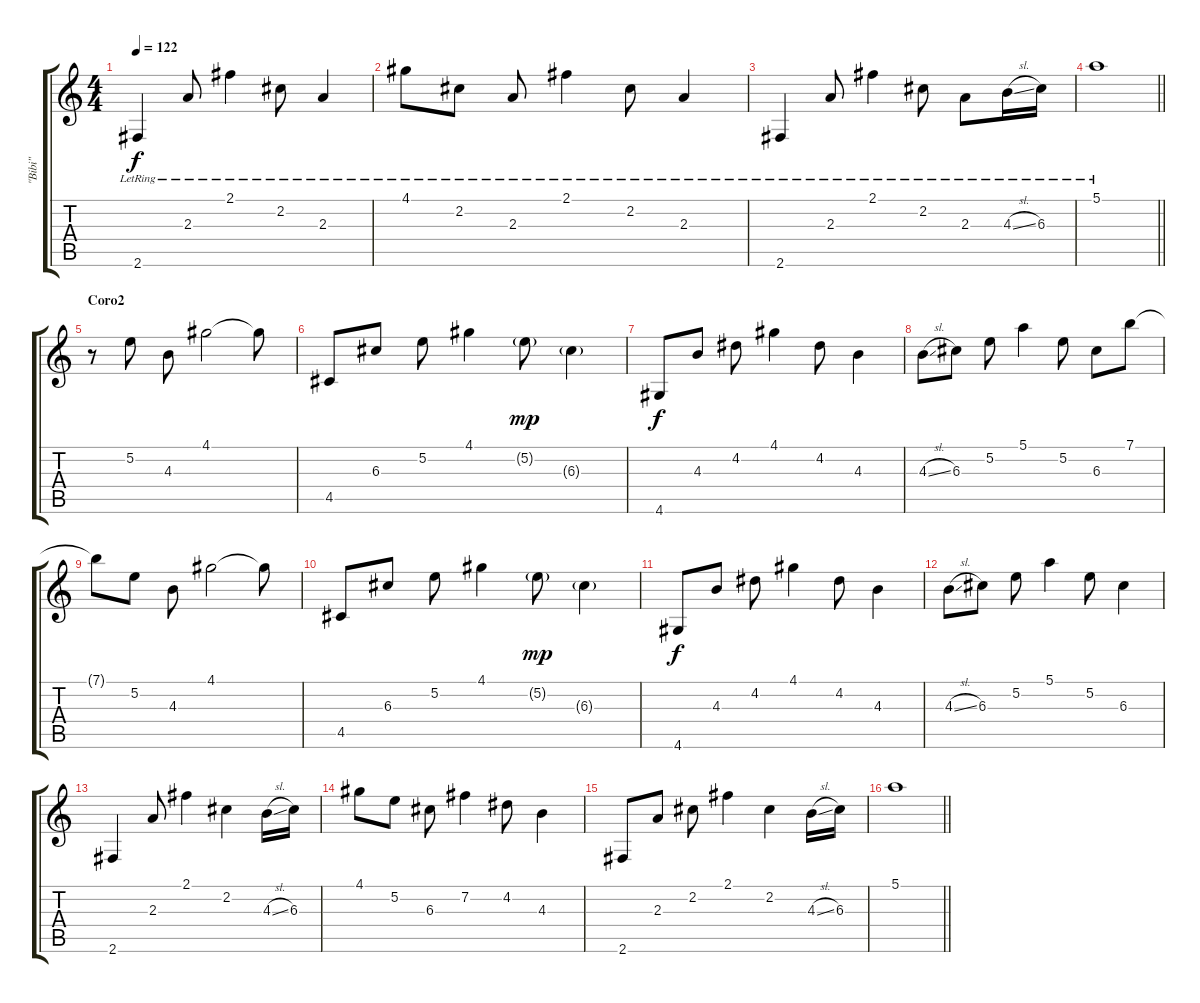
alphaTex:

\track ("\"Bibi\"" "\"Bibi\"") {instrument electricguitarclean}
\staff {score tabs}
\tuning (E4 B3 G3 D3 A2 E2) {hide}
\ts (4 4)
\tempo 122
\clef g2
\ks c
2.6{lr}.4{dy f volume 12 instrument electricguitarclean} 2.3{lr}.8 2.1{lr}.4 2.2{lr}.8 2.3{lr}.4 |
4.1{lr}.8 2.2{lr}.8 2.3{lr}.8 2.1{lr}.4 2.2{lr}.8 2.3{lr}.4 |
2.6{lr}.4 2.3{lr}.8 2.1{lr}.4 2.2{lr}.8 2.3{lr}.8 4.3{sl lr}.16 6.3{lr}.16 |
\barLineRight lightlight
5.1{lr}.1 |
\section ("" "Coro2")
r.8{volume 9} 5.2.8 4.3.8 4.1.2 4.1{t}.8 |
4.5.8 6.3.8 5.2.8 4.1.4 5.2{g}.8{dy mp} 6.3{g}.4 |
4.6.8{dy f} 4.3.8 4.2.8 4.1.4 4.2.8 4.3.4 |
4.3{sl}.8 6.3.8 5.2.8 5.1.4 5.2.8 6.3.8 7.1.8 |
7.1{t}.8 5.2.8 4.3.8 4.1.2 4.1{t}.8 |
4.5.8 6.3.8 5.2.8 4.1.4 5.2{g}.8{dy mp} 6.3{g}.4 |
4.6.8{dy f} 4.3.8 4.2.8 4.1.4 4.2.8 4.3.4 |
4.3{sl}.8 6.3.8 5.2.8 5.1.4 5.2.8 6.3.4 |
2.6.4 2.3.8 2.1.4 2.2.4 4.3{sl}.16 6.3.16 |
4.1.8 5.2.8 6.3.8 7.2.4 4.2.8 4.3.4 |
2.6.8 2.3.8 2.2.8 2.1.4 2.2.4 4.3{sl}.16 6.3.16 |
\barLineRight lightlight
5.1.1
